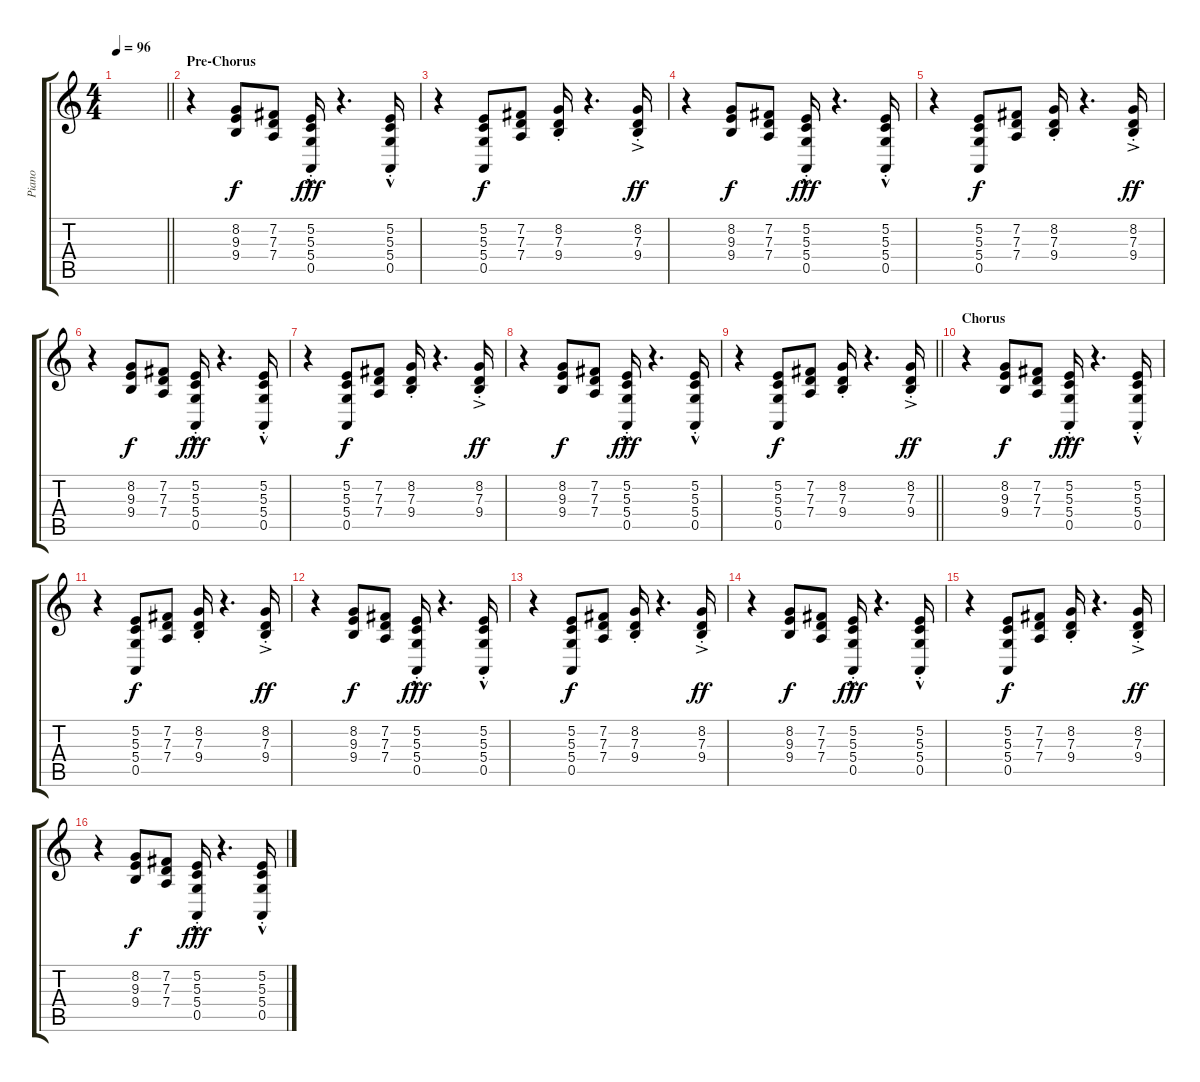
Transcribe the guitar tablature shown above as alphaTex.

\track ("Piano" "Piano") {instrument acousticgrandpiano}
\staff {score tabs}
\tuning (E4 B3 G3 D3 A2 E2) {hide}
\ts (4 4)
\tempo 96
\clef g2
\barLineRight lightlight
\ks c
|
\section ("" "Pre-Chorus")
r.4 (8.2 9.3 9.4).8{dy f} (7.2 7.3 7.4).8 (5.2{hac st} 5.3{hac st} 5.4{hac st} 0.5{hac st}).16{dy fff} r.4{d} (5.2{hac st} 5.3{hac st} 5.4{hac st} 0.5{hac st}).16 |
r.4 (5.2 5.3 5.4 0.5).8{dy f} (7.2 7.3 7.4).8 (8.2{st} 7.3{st} 9.4{st}).16 r.4{d} (8.2{ac st} 7.3{ac st} 9.4{ac st}).16{dy ff} |
r.4 (8.2 9.3 9.4).8{dy f} (7.2 7.3 7.4).8 (5.2{hac st} 5.3{hac st} 5.4{hac st} 0.5{hac st}).16{dy fff} r.4{d} (5.2{hac st} 5.3{hac st} 5.4{hac st} 0.5{hac st}).16 |
r.4 (5.2 5.3 5.4 0.5).8{dy f} (7.2 7.3 7.4).8 (8.2{st} 7.3{st} 9.4{st}).16 r.4{d} (8.2{ac st} 7.3{ac st} 9.4{ac st}).16{dy ff} |
r.4 (8.2 9.3 9.4).8{dy f} (7.2 7.3 7.4).8 (5.2{hac st} 5.3{hac st} 5.4{hac st} 0.5{hac st}).16{dy fff} r.4{d} (5.2{hac st} 5.3{hac st} 5.4{hac st} 0.5{hac st}).16 |
r.4 (5.2 5.3 5.4 0.5).8{dy f} (7.2 7.3 7.4).8 (8.2{st} 7.3{st} 9.4{st}).16 r.4{d} (8.2{ac st} 7.3{ac st} 9.4{ac st}).16{dy ff} |
r.4 (8.2 9.3 9.4).8{dy f} (7.2 7.3 7.4).8 (5.2{hac st} 5.3{hac st} 5.4{hac st} 0.5{hac st}).16{dy fff} r.4{d} (5.2{hac st} 5.3{hac st} 5.4{hac st} 0.5{hac st}).16 |
\barLineRight lightlight
r.4 (5.2 5.3 5.4 0.5).8{dy f} (7.2 7.3 7.4).8 (8.2{st} 7.3{st} 9.4{st}).16 r.4{d} (8.2{ac st} 7.3{ac st} 9.4{ac st}).16{dy ff} |
\section ("" "Chorus")
r.4 (8.2 9.3 9.4).8{dy f} (7.2 7.3 7.4).8 (5.2{hac st} 5.3{hac st} 5.4{hac st} 0.5{hac st}).16{dy fff} r.4{d} (5.2{hac st} 5.3{hac st} 5.4{hac st} 0.5{hac st}).16 |
r.4 (5.2 5.3 5.4 0.5).8{dy f} (7.2 7.3 7.4).8 (8.2{st} 7.3{st} 9.4{st}).16 r.4{d} (8.2{ac st} 7.3{ac st} 9.4{ac st}).16{dy ff} |
r.4 (8.2 9.3 9.4).8{dy f} (7.2 7.3 7.4).8 (5.2{hac st} 5.3{hac st} 5.4{hac st} 0.5{hac st}).16{dy fff} r.4{d} (5.2{hac st} 5.3{hac st} 5.4{hac st} 0.5{hac st}).16 |
r.4 (5.2 5.3 5.4 0.5).8{dy f} (7.2 7.3 7.4).8 (8.2{st} 7.3{st} 9.4{st}).16 r.4{d} (8.2{ac st} 7.3{ac st} 9.4{ac st}).16{dy ff} |
r.4 (8.2 9.3 9.4).8{dy f} (7.2 7.3 7.4).8 (5.2{hac st} 5.3{hac st} 5.4{hac st} 0.5{hac st}).16{dy fff} r.4{d} (5.2{hac st} 5.3{hac st} 5.4{hac st} 0.5{hac st}).16 |
r.4 (5.2 5.3 5.4 0.5).8{dy f} (7.2 7.3 7.4).8 (8.2{st} 7.3{st} 9.4{st}).16 r.4{d} (8.2{ac st} 7.3{ac st} 9.4{ac st}).16{dy ff} |
r.4 (8.2 9.3 9.4).8{dy f} (7.2 7.3 7.4).8 (5.2{hac st} 5.3{hac st} 5.4{hac st} 0.5{hac st}).16{dy fff} r.4{d} (5.2{hac st} 5.3{hac st} 5.4{hac st} 0.5{hac st}).16
